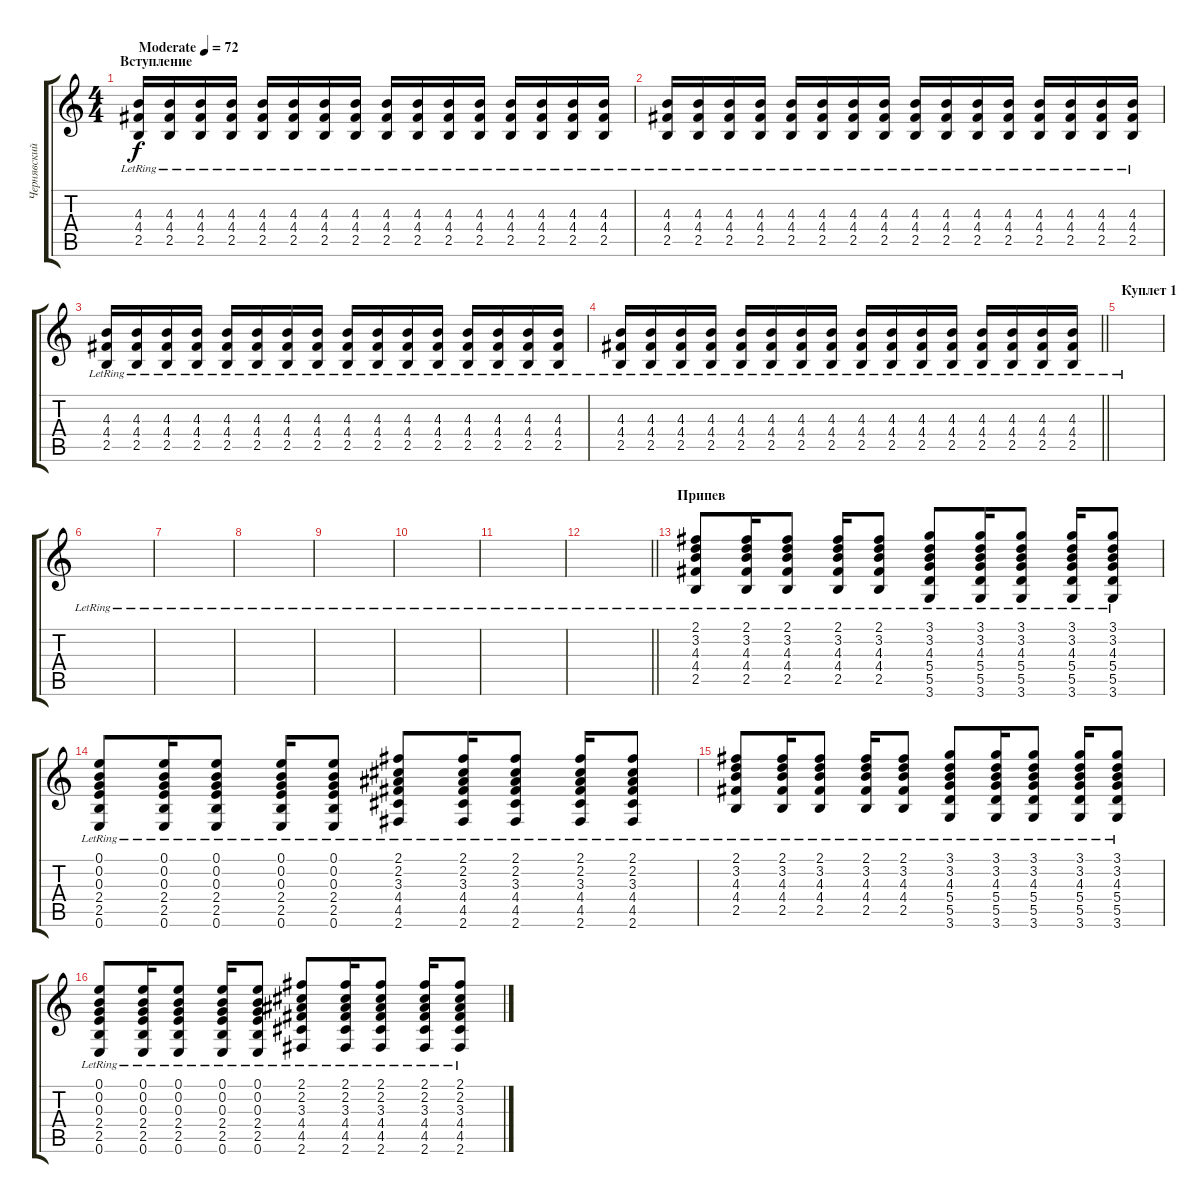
\track ("Чернявский 2" "Чернявский") {instrument acousticguitarsteel}
\staff {score tabs}
\tuning (E4 B3 G3 D3 A2 E2) {hide}
\ts (4 4)
\section ("" "Вступление")
\tempo (72 "Moderate")
\clef g2
\ks c
(4.3{lr} 4.4{lr} 2.5{lr}).16{dy f instrument acousticguitarsteel} (4.3 4.4{lr} 2.5{lr}).16 (4.3{lr} 4.4{lr} 2.5{lr}).16 (4.3 4.4{lr} 2.5{lr}).16 (4.3 4.4{lr} 2.5{lr}).16 (4.3 4.4{lr} 2.5{lr}).16 (4.3{lr} 4.4{lr} 2.5{lr}).16 (4.3 4.4{lr} 2.5{lr}).16 (4.3 4.4{lr} 2.5{lr}).16 (4.3 4.4{lr} 2.5{lr}).16 (4.3{lr} 4.4{lr} 2.5{lr}).16 (4.3 4.4{lr} 2.5{lr}).16 (4.3 4.4{lr} 2.5{lr}).16 (4.3 4.4{lr} 2.5{lr}).16 (4.3{lr} 4.4{lr} 2.5{lr}).16 (4.3 4.4{lr} 2.5{lr}).16 |
(4.3{lr} 4.4{lr} 2.5{lr}).16 (4.3 4.4{lr} 2.5{lr}).16 (4.3{lr} 4.4{lr} 2.5{lr}).16 (4.3 4.4{lr} 2.5{lr}).16 (4.3 4.4{lr} 2.5{lr}).16 (4.3 4.4{lr} 2.5{lr}).16 (4.3{lr} 4.4{lr} 2.5{lr}).16 (4.3 4.4{lr} 2.5{lr}).16 (4.3 4.4{lr} 2.5{lr}).16 (4.3 4.4{lr} 2.5{lr}).16 (4.3{lr} 4.4{lr} 2.5{lr}).16 (4.3 4.4{lr} 2.5{lr}).16 (4.3 4.4{lr} 2.5{lr}).16 (4.3 4.4{lr} 2.5{lr}).16 (4.3{lr} 4.4{lr} 2.5{lr}).16 (4.3 4.4{lr} 2.5{lr}).16 |
(4.3{lr} 4.4{lr} 2.5{lr}).16 (4.3 4.4{lr} 2.5{lr}).16 (4.3{lr} 4.4{lr} 2.5{lr}).16 (4.3 4.4{lr} 2.5{lr}).16 (4.3 4.4{lr} 2.5{lr}).16 (4.3 4.4{lr} 2.5{lr}).16 (4.3{lr} 4.4{lr} 2.5{lr}).16 (4.3 4.4{lr} 2.5{lr}).16 (4.3 4.4{lr} 2.5{lr}).16 (4.3 4.4{lr} 2.5{lr}).16 (4.3{lr} 4.4{lr} 2.5{lr}).16 (4.3 4.4{lr} 2.5{lr}).16 (4.3 4.4{lr} 2.5{lr}).16 (4.3 4.4{lr} 2.5{lr}).16 (4.3{lr} 4.4{lr} 2.5{lr}).16 (4.3 4.4{lr} 2.5{lr}).16 |
\barLineRight lightlight
(4.3{lr} 4.4{lr} 2.5{lr}).16 (4.3 4.4{lr} 2.5{lr}).16 (4.3{lr} 4.4{lr} 2.5{lr}).16 (4.3 4.4{lr} 2.5{lr}).16 (4.3 4.4{lr} 2.5{lr}).16 (4.3 4.4{lr} 2.5{lr}).16 (4.3{lr} 4.4{lr} 2.5{lr}).16 (4.3 4.4{lr} 2.5{lr}).16 (4.3 4.4{lr} 2.5{lr}).16 (4.3 4.4{lr} 2.5{lr}).16 (4.3{lr} 4.4{lr} 2.5{lr}).16 (4.3 4.4{lr} 2.5{lr}).16 (4.3 4.4{lr} 2.5{lr}).16 (4.3 4.4{lr} 2.5{lr}).16 (4.3{lr} 4.4{lr} 2.5{lr}).16 (4.3 4.4{lr} 2.5{lr}).16 |
\section ("" "Куплет 1")
|
|
|
|
|
|
|
\barLineRight lightlight
|
\section ("" "Припев")
(2.1{lr} 3.2{lr} 4.3{lr} 4.4{lr} 2.5{lr}).8 (2.1{lr} 3.2{lr} 4.3{lr} 4.4{lr} 2.5{lr}).16 (2.1{lr} 3.2{lr} 4.3{lr} 4.4{lr} 2.5{lr}).8 (2.1{lr} 3.2{lr} 4.3{lr} 4.4{lr} 2.5{lr}).16 (2.1{lr} 3.2{lr} 4.3{lr} 4.4{lr} 2.5{lr}).8 (3.1{lr} 3.2{lr} 4.3{lr} 5.4{lr} 5.5{lr} 3.6{lr}).8 (3.1{lr} 3.2{lr} 4.3{lr} 5.4{lr} 5.5{lr} 3.6{lr}).16 (3.1{lr} 3.2{lr} 4.3{lr} 5.4{lr} 5.5{lr} 3.6{lr}).8 (3.1{lr} 3.2{lr} 4.3{lr} 5.4{lr} 5.5{lr} 3.6{lr}).16 (3.1{lr} 3.2{lr} 4.3{lr} 5.4{lr} 5.5{lr} 3.6{lr}).8 |
(0.1{lr} 0.2{lr} 0.3{lr} 2.4{lr} 2.5{lr} 0.6).8 (0.1{lr} 0.2{lr} 0.3{lr} 2.4{lr} 2.5{lr} 0.6).16 (0.1{lr} 0.2{lr} 0.3{lr} 2.4{lr} 2.5{lr} 0.6).8 (0.1{lr} 0.2{lr} 0.3{lr} 2.4{lr} 2.5{lr} 0.6).16 (0.1{lr} 0.2{lr} 0.3{lr} 2.4{lr} 2.5{lr} 0.6).8 (2.1{lr} 2.2{lr} 3.3{lr} 4.4{lr} 4.5{lr} 2.6{lr}).8 (2.1{lr} 2.2{lr} 3.3{lr} 4.4{lr} 4.5{lr} 2.6{lr}).16 (2.1{lr} 2.2{lr} 3.3{lr} 4.4{lr} 4.5{lr} 2.6{lr}).8 (2.1{lr} 2.2{lr} 3.3{lr} 4.4{lr} 4.5{lr} 2.6{lr}).16 (2.1{lr} 2.2{lr} 3.3{lr} 4.4{lr} 4.5{lr} 2.6{lr}).8 |
(2.1{lr} 3.2{lr} 4.3{lr} 4.4{lr} 2.5{lr}).8 (2.1{lr} 3.2{lr} 4.3{lr} 4.4{lr} 2.5{lr}).16 (2.1{lr} 3.2{lr} 4.3{lr} 4.4{lr} 2.5{lr}).8 (2.1{lr} 3.2{lr} 4.3{lr} 4.4{lr} 2.5{lr}).16 (2.1{lr} 3.2{lr} 4.3{lr} 4.4{lr} 2.5{lr}).8 (3.1{lr} 3.2{lr} 4.3{lr} 5.4{lr} 5.5{lr} 3.6{lr}).8 (3.1{lr} 3.2{lr} 4.3{lr} 5.4{lr} 5.5{lr} 3.6{lr}).16 (3.1{lr} 3.2{lr} 4.3{lr} 5.4{lr} 5.5{lr} 3.6{lr}).8 (3.1{lr} 3.2{lr} 4.3{lr} 5.4{lr} 5.5{lr} 3.6{lr}).16 (3.1{lr} 3.2{lr} 4.3{lr} 5.4{lr} 5.5{lr} 3.6{lr}).8 |
(0.1{lr} 0.2{lr} 0.3{lr} 2.4{lr} 2.5{lr} 0.6).8 (0.1{lr} 0.2{lr} 0.3{lr} 2.4{lr} 2.5{lr} 0.6).16 (0.1{lr} 0.2{lr} 0.3{lr} 2.4{lr} 2.5{lr} 0.6).8 (0.1{lr} 0.2{lr} 0.3{lr} 2.4{lr} 2.5{lr} 0.6).16 (0.1{lr} 0.2{lr} 0.3{lr} 2.4{lr} 2.5{lr} 0.6).8 (2.1{lr} 2.2{lr} 3.3{lr} 4.4{lr} 4.5{lr} 2.6{lr}).8 (2.1{lr} 2.2{lr} 3.3{lr} 4.4{lr} 4.5{lr} 2.6{lr}).16 (2.1{lr} 2.2{lr} 3.3{lr} 4.4{lr} 4.5{lr} 2.6{lr}).8 (2.1{lr} 2.2{lr} 3.3{lr} 4.4{lr} 4.5{lr} 2.6{lr}).16 (2.1{lr} 2.2{lr} 3.3{lr} 4.4{lr} 4.5{lr} 2.6{lr}).8
